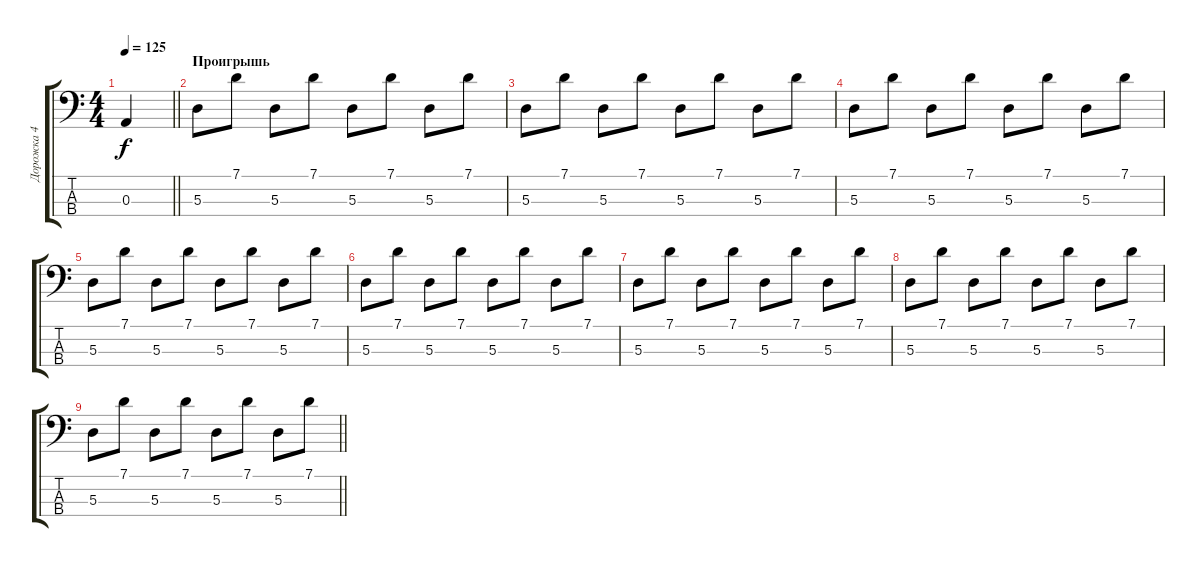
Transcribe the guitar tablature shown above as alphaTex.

\track ("Дорожка 4" "Дорожка 4") {instrument electricbassfinger}
\staff {score tabs}
\tuning (G2 D2 A1 E1) {hide}
\ts (4 4)
\tempo 125
\clef f4
\barLineRight lightlight
\ks c
0.3.4{dy f} |
\section ("" "Проигрышь")
5.3.8 7.1.8 5.3.8 7.1.8 5.3.8 7.1.8 5.3.8 7.1.8 |
5.3.8 7.1.8 5.3.8 7.1.8 5.3.8 7.1.8 5.3.8 7.1.8 |
5.3.8 7.1.8 5.3.8 7.1.8 5.3.8 7.1.8 5.3.8 7.1.8 |
5.3.8 7.1.8 5.3.8 7.1.8 5.3.8 7.1.8 5.3.8 7.1.8 |
5.3.8 7.1.8 5.3.8 7.1.8 5.3.8 7.1.8 5.3.8 7.1.8 |
5.3.8 7.1.8 5.3.8 7.1.8 5.3.8 7.1.8 5.3.8 7.1.8 |
5.3.8 7.1.8 5.3.8 7.1.8 5.3.8 7.1.8 5.3.8 7.1.8 |
\barLineRight lightlight
5.3.8 7.1.8 5.3.8 7.1.8 5.3.8 7.1.8 5.3.8 7.1.8
